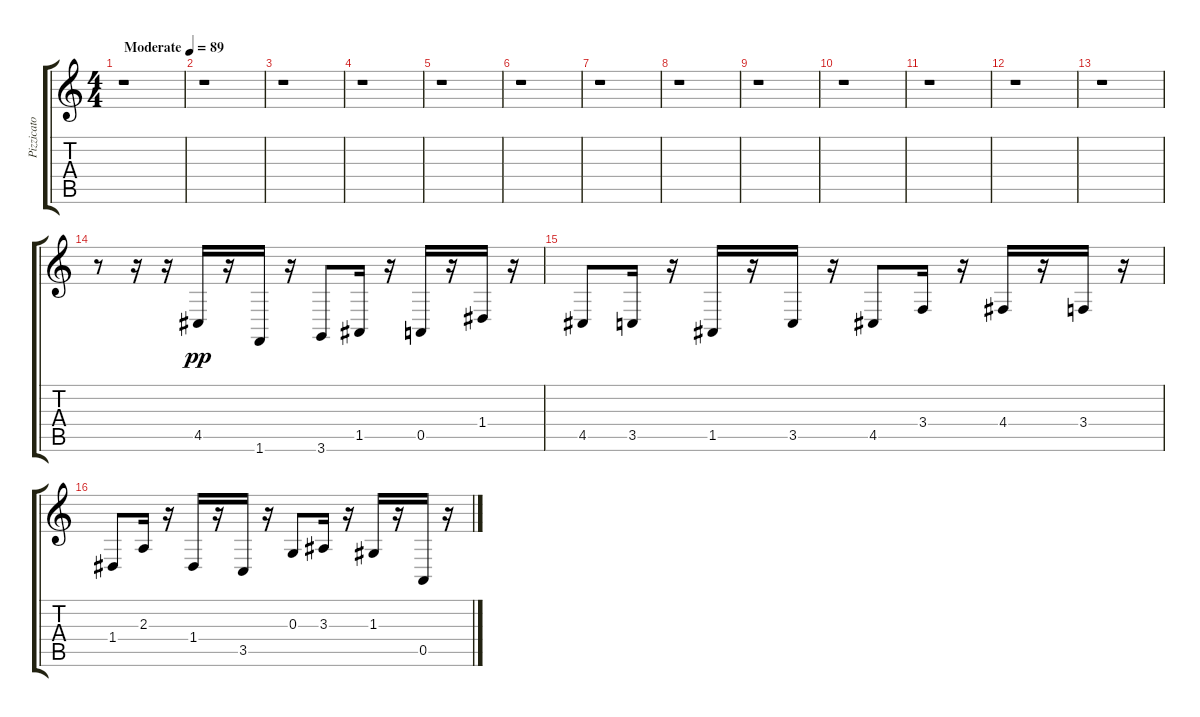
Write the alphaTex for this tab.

\track ("Pizzicato celli/bas" "Pizzicato ") {instrument pizzicatostrings}
\staff {score tabs}
\tuning (E4 B3 G3 D3 A2 E2) {hide}
\ts (4 4)
\tempo (89 "Moderate")
\clef g2
\ks c
r.1{dy pp instrument pizzicatostrings} |
r.1 |
r.1 |
r.1 |
r.1 |
r.1 |
r.1 |
r.1 |
r.1 |
r.1 |
r.1 |
r.1 |
r.1 |
r.8 r.16 r.16 4.5.16 r.16 1.6.16 r.16 3.6.8 1.5.16 r.16 0.5.16 r.16 1.4.16 r.16 |
4.5.8 3.5.16 r.16 1.5.16 r.16 3.5.16 r.16 4.5.8 3.4.16 r.16 4.4.16 r.16 3.4.16 r.16 |
1.4.8 2.3.16 r.16 1.4.16 r.16 3.5.16 r.16 0.3.8 3.3.16 r.16 1.3.16 r.16 0.5.16 r.16
